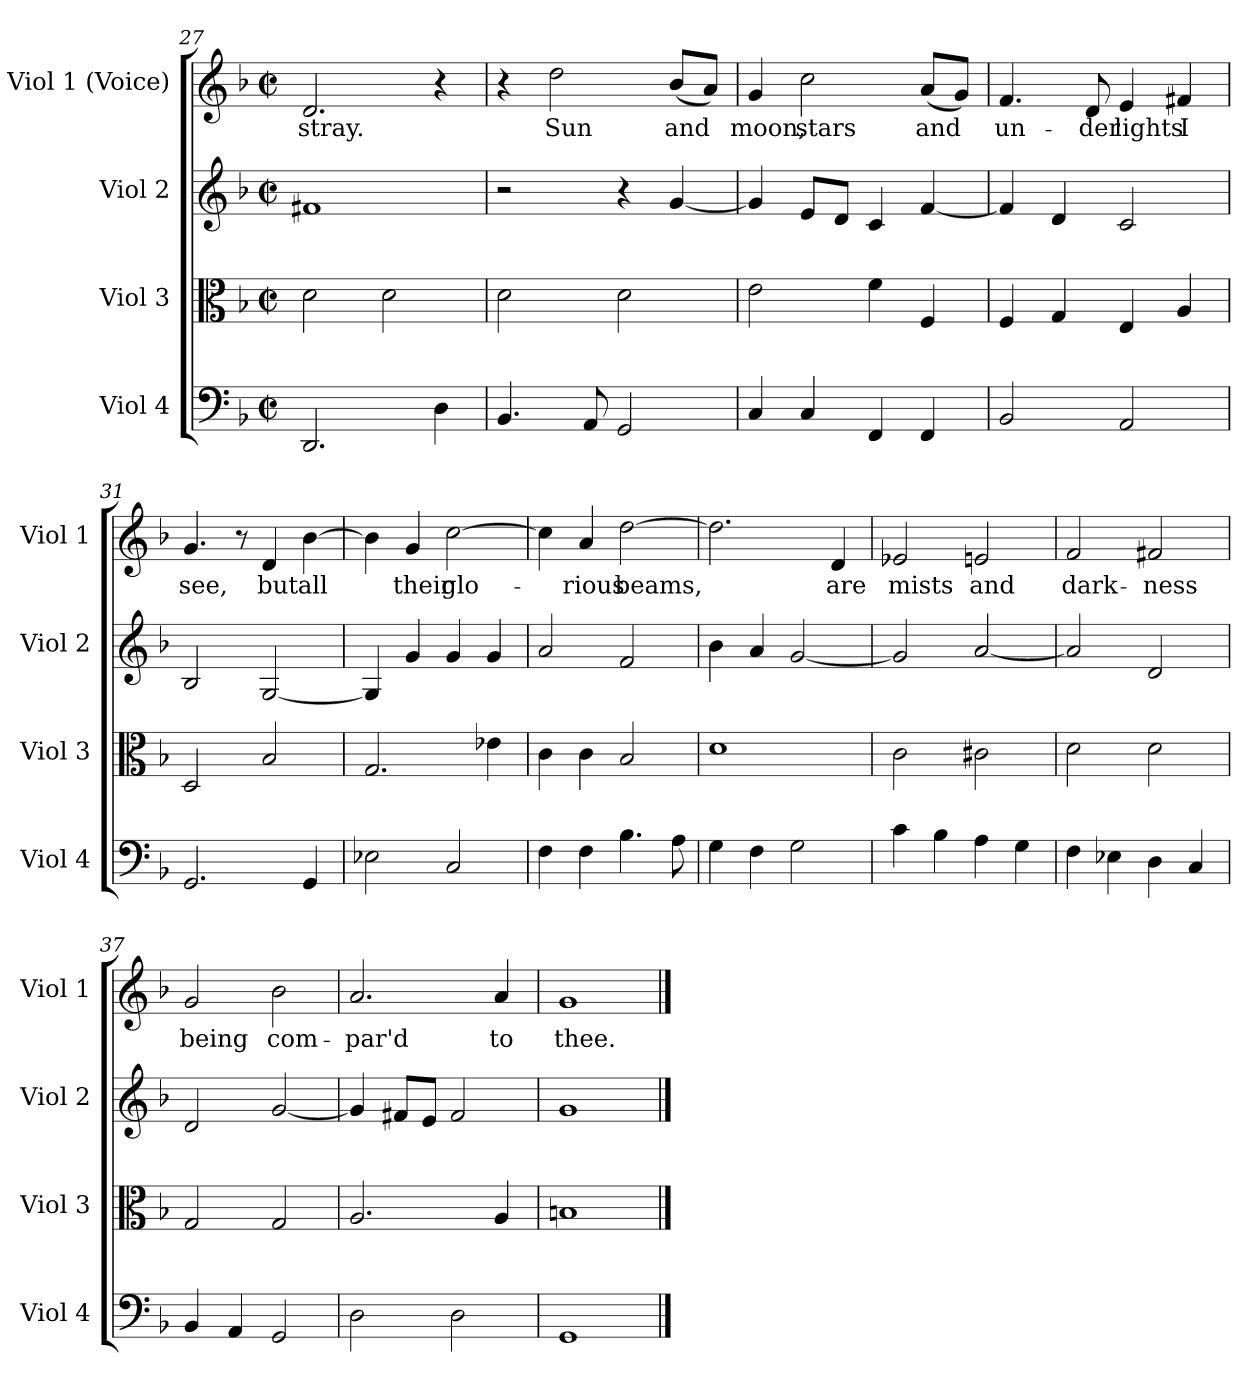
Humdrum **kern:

**kern	**kern	**kern	**kern	**text
*part4	*part3	*part2	*part1	*part1
*staff4	*staff3	*staff2	*staff1	*staff1
*I"Viol 4	*I"Viol 3	*I"Viol 2	*I"Viol 1 (Voice)	*
*I'Viol 4	*I'Viol 3	*I'Viol 2	*I'Viol 1	*
*clefF4	*clefC3	*clefG2	*clefG2	*
*k[b-]	*k[b-]	*k[b-]	*k[b-]	*
*d:	*d:	*d:	*d:	*
*M2/2	*M2/2	*M2/2	*M2/2	*
*met(c|)	*met(c|)	*met(c|)	*met(c|)	*
=27	=27	=27	=27	=27
!	!	!	!	!LO:LY:b
2.DD/	2d\	1f#X	2.d/	stray.
.	2d\	.	.	.
4D\	.	.	4r	.
=28	=28	=28	=28	=28
4.BB-/	2d\	2r	4r	.
!	!	!	!	!LO:LY:b
.	.	.	2dd\	Sun
8AA/	.	.	.	.
2GG/	2d\	4r	.	.
!	!	!	!	!LO:LY:b
.	.	[4g/	(<8b-/L	and
.	.	.	8a/J)	.
=29	=29	=29	=29	=29
!	!	!	!	!LO:LY:b
4C/	2e\	4g/]	4g/	moon,
!	!	!	!	!LO:LY:b
4C/	.	8e/L	2cc\	stars
.	.	8d/J	.	.
4FF/	4f\	4c/	.	.
!	!	!	!	!LO:LY:b
4FF/	4F/	[4f/	(<8a/L	and
.	.	.	8g/J)	.
!!LO:PB:g=z
=30	=30	=30	=30	=30
!	!	!	!	!LO:LY:b
2BB-/	4F/	4f/]	4.f/	un-
.	4G/	4d/	.	.
!	!	!	!	!LO:LY:b
.	.	.	8d/	-der
!	!	!	!	!LO:LY:b
2AA/	4E/	2c/	4e/	lights
!	!	!	!	!LO:LY:b
.	4A/	.	4f#X/	I
=31	=31	=31	=31	=31
!	!	!	!	!LO:LY:b
2.GG/	2D/	2B-/	4.g/	see,
.	.	.	8r	.
!	!	!	!	!LO:LY:b
.	2B-/	[2G/	4d/	but
!	!	!	!	!LO:LY:b
4GG/	.	.	[4b-\	all
=32	=32	=32	=32	=32
2E-X\	2.G/	4G/]	4b-\]	.
!	!	!	!	!LO:LY:b
.	.	4g/	4g/	their
!	!	!	!	!LO:LY:b
2C/	.	4g/	[2cc\	glo-
.	4e-X\	4g/	.	.
=33	=33	=33	=33	=33
4F\	4c\	2a/	4cc\]	.
!	!	!	!	!LO:LY:b
4F\	4c\	.	4a/	-rious
!	!	!	!	!LO:LY:b
4.B-\	2B-/	2f/	[2dd\	beams,
8A\	.	.	.	.
=34	=34	=34	=34	=34
4G\	1d	4b-\	2.dd\]	.
4F\	.	4a/	.	.
2G\	.	[2g/	.	.
!	!	!	!	!LO:LY:b
.	.	.	4d/	are
!!LO:LB:g=z
=35	=35	=35	=35	=35
!	!	!	!	!LO:LY:b
4c\	2c\	2g/]	2e-X/	mists
4B-\	.	.	.	.
!	!	!	!	!LO:LY:b
4A\	2c#X\	[2a/	2en/	and
4G\	.	.	.	.
=36	=36	=36	=36	=36
!	!	!	!	!LO:LY:b
4F\	2d\	2a/]	2f/	dark-
4E-X\	.	.	.	.
!	!	!	!	!LO:LY:b
4D\	2d\	2d/	2f#X/	-ness
4C/	.	.	.	.
=37	=37	=37	=37	=37
!	!	!	!	!LO:LY:b
4BB-/	2G/	2d/	2g/	being
4AA/	.	.	.	.
!	!	!	!	!LO:LY:b
2GG/	2G/	[2g/	2b-\	com-
=38	=38	=38	=38	=38
!	!	!	!	!LO:LY:b
2D\	2.A/	4g/]	2.a/	-par'd
.	.	8f#X/L	.	.
.	.	8e/J	.	.
2D\	.	2f#/	.	.
!	!	!	!	!LO:LY:b
.	4A/	.	4a/	to
=39	=39	=39	=39	=39
!	!	!	!	!LO:LY:b
1GG	1Bn	1g	1g	thee.
==	==	==	==	==
*-	*-	*-	*-	*-
